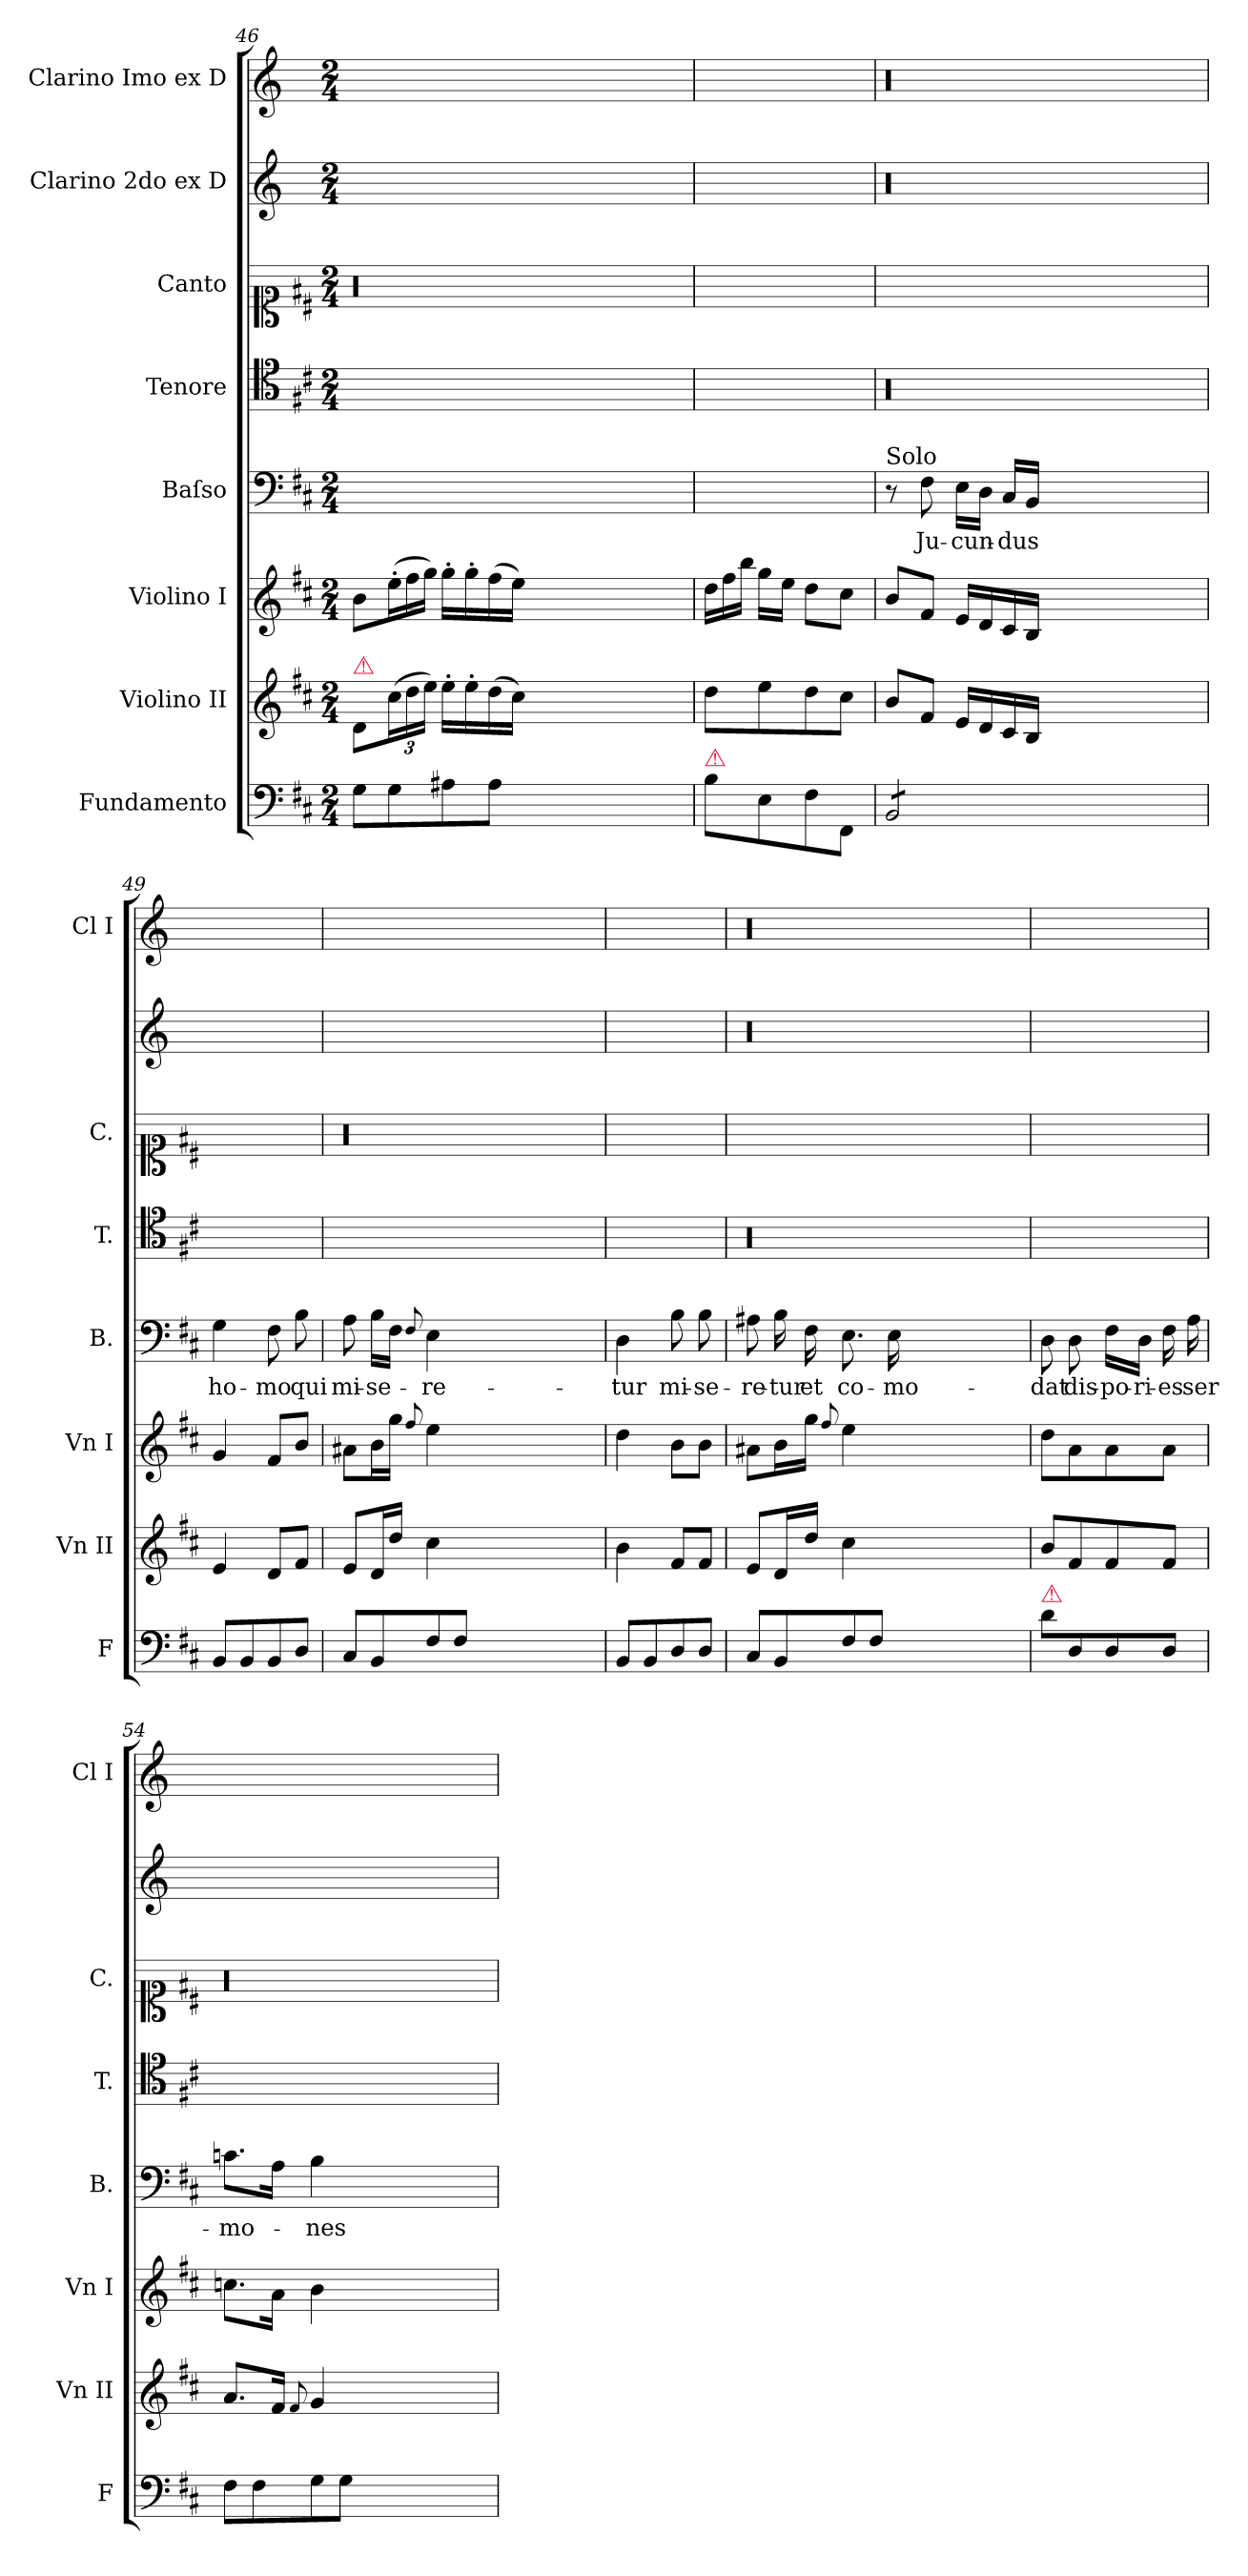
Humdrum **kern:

**kern	**kern	**kern	**kern	**text	**kern	**kern	**kern	**kern
*part8	*part7	*part6	*part5	*part5	*part4	*part3	*part2	*part1
*staff8	*staff7	*staff6	*staff5	*staff5	*staff4	*staff3	*staff2	*staff1
*I"Fundamento	*I"Violino II	*I"Violino I	*I"Baſso	*	*I"Tenore	*I"Canto	*I"Clarino 2do ex D	*I"Clarino Imo ex D
*I'F	*I'Vn II	*I'Vn I	*I'B.	*	*I'T.	*I'C.	*	*I'Cl I
*clefF4	*clefG2	*clefG2	*clefF4	*	*clefC4	*clefC1	*clefG2	*clefG2
*	*	*	*	*	*	*	*ITrd-1c-2	*ITrd-1c-2
*k[f#c#]	*k[f#c#]	*k[f#c#]	*k[f#c#]	*	*k[f#c#]	*k[f#c#]	*k[f#c#]	*k[f#c#]
*M2/4	*M2/4	*M2/4	*M2/4	*	*M2/4	*M2/4	*M2/4	*M2/4
=46	=46	=46	=46	=46	=46	=46	=46	=46
!	!LO:TX:a:color=crimson:t=⚠	!	!	!	!	!	!	!
!	!	!	!	!	!	!LO:N:vis=00	!	!
8G\L	8d/L	8b\L	0ryy	.	0ryy	0r	0ryy	0ryy
*	*	*Xtuplet	*	*	*	*	*	*
8G\	(24cc#\L	(24ee'\L	.	.	.	.	.	.
.	24dd\	24ff#\	.	.	.	.	.	.
.	24ee\JJ)	24gg\JJ)	.	.	.	.	.	.
8A#X\	16ee'\LL	16gg'\LL	.	.	.	.	.	.
.	16ee'\	16gg'\	.	.	.	.	.	.
8A#\J	(16dd\	(16ff#\	.	.	.	.	.	.
.	16cc#\JJ)	16ee\JJ)	.	.	.	.	.	.
1.ryy	1.ryy	1.ryy	.	.	.	.	.	.
=47	=47	=47	=47	=47	=47	=47	=47	=47
!LO:TX:a:color=crimson:t=⚠	!	!	!	!	!	!	!	!
8B\L	8dd\L	24dd\LL	2ryy	.	2ryy	2ryy	2ryy	2ryy
.	.	24ff#\	.	.	.	.	.	.
.	.	24bb\JJ	.	.	.	.	.	.
8E\	8ee\	16gg\LL	.	.	.	.	.	.
.	.	16ee\JJ	.	.	.	.	.	.
8F#\	8dd\	8dd\L	.	.	.	.	.	.
8FF#/J	8cc#\J	8cc#\J	.	.	.	.	.	.
=48	=48	=48	=48	=48	=48	=48	=48	=48
!	!	!	!LO:TX:a:t=Solo	!	!	!	!	!
!	!	!	!	!	!LO:N:vis=00	!	!LO:N:vis=00	!LO:N:vis=00
*tremolo	*	*	*	*	*	*	*	*
8BB/L	8b/L	8b/L	8r	.	0r	0ryy	0r	0r
8BB/	8f#/J	8f#/J	8F#\	Ju-	.	.	.	.
8BB/	16e/LL	16e/LL	16E\LL	-cun-	.	.	.	.
.	16d/	16d/	16D\JJ	.	.	.	.	.
8BB/J	16c#/	16c#/	16C#/LL	-dus	.	.	.	.
*Xtremolo	*	*	*	*	*	*	*	*
.	16B/JJ	16B/JJ	16BB/JJ	.	.	.	.	.
1.ryy	1.ryy	1.ryy	1.ryy	.	.	.	.	.
=49	=49	=49	=49	=49	=49	=49	=49	=49
8BB/L	4e/	4g/	4G\	ho-	2ryy	2ryy	2ryy	2ryy
8BB/	.	.	.	.	.	.	.	.
8BB/	8d/L	8f#/L	8F#\	-mo	.	.	.	.
8D/J	8f#/J	8b/J	8B\	qui	.	.	.	.
=50	=50	=50	=50	=50	=50	=50	=50	=50
!	!	!	!	!	!	!LO:N:vis=00	!	!
8C#/L	8e/L	8a#X\L	8A\	mi-	0ryy	0r	0ryy	0ryy
8BB/	16d/L	16b\L	16B\LL	-se-	.	.	.	.
.	16dd/JJ	16gg\JJ	16F#\JJ	.	.	.	.	.
.	.	8qqff#/	8qqF#/	.	.	.	.	.
8F#/	4cc#\	4ee\	4E\	-re-	.	.	.	.
8F#/J	.	.	.	.	.	.	.	.
1.ryy	1.ryy	1.ryy	1.ryy	.	.	.	.	.
=51	=51	=51	=51	=51	=51	=51	=51	=51
8BB/L	4b\	4dd\	4D\	-tur	2ryy	2ryy	2ryy	2ryy
8BB/	.	.	.	.	.	.	.	.
8D/	8f#/L	8b\L	8B\	mi-	.	.	.	.
8D/J	8f#/J	8b\J	8B\	-se-	.	.	.	.
=52	=52	=52	=52	=52	=52	=52	=52	=52
!	!	!	!	!	!LO:N:vis=00	!	!LO:N:vis=00	!LO:N:vis=00
8C#/L	8e/L	8a#X\L	8A#X\	-re-	0r	0ryy	0r	0r
8BB/	16d/L	16b\L	16B\	-tur	.	.	.	.
.	16dd/JJ	16gg\JJ	16F#\	et	.	.	.	.
.	.	8qqff#/	.	.	.	.	.	.
8F#/	4cc#\	4ee\	8.E\	co-	.	.	.	.
8F#/J	.	.	.	.	.	.	.	.
.	.	.	16E\	-mo-	.	.	.	.
1.ryy	1.ryy	1.ryy	1.ryy	.	.	.	.	.
=53	=53	=53	=53	=53	=53	=53	=53	=53
!LO:TX:a:color=crimson:t=⚠	!	!	!	!	!	!	!	!
8d\L	8b/L	8dd\L	8D\	-dat	2ryy	2ryy	2ryy	2ryy
8D/	8f#/	8a\	8D\	dis-	.	.	.	.
8D/	8f#/	8a\	16F#\LL	-po-	.	.	.	.
.	.	.	16D\JJ	-ri-	.	.	.	.
8D/J	8f#/J	8a\J	16F#\	-es	.	.	.	.
.	.	.	16A\	ser-	.	.	.	.
=54	=54	=54	=54	=54	=54	=54	=54	=54
!	!	!	!	!	!	!LO:N:vis=00	!	!
8F#\L	8.a/L	8.ccn\L	8.cn\L	-mo-	0ryy	0r	0ryy	0ryy
8F#\	.	.	.	.	.	.	.	.
.	16f#/Jk	16a\Jk	16A\Jk	.	.	.	.	.
.	8qqf#/	.	.	.	.	.	.	.
8G\	4g/	4b\	4B\	-nes	.	.	.	.
8G\J	.	.	.	.	.	.	.	.
1.ryy	1.ryy	1.ryy	1.ryy	.	.	.	.	.
=	=	=	=	=	=	=	=	=
*-	*-	*-	*-	*-	*-	*-	*-	*-
